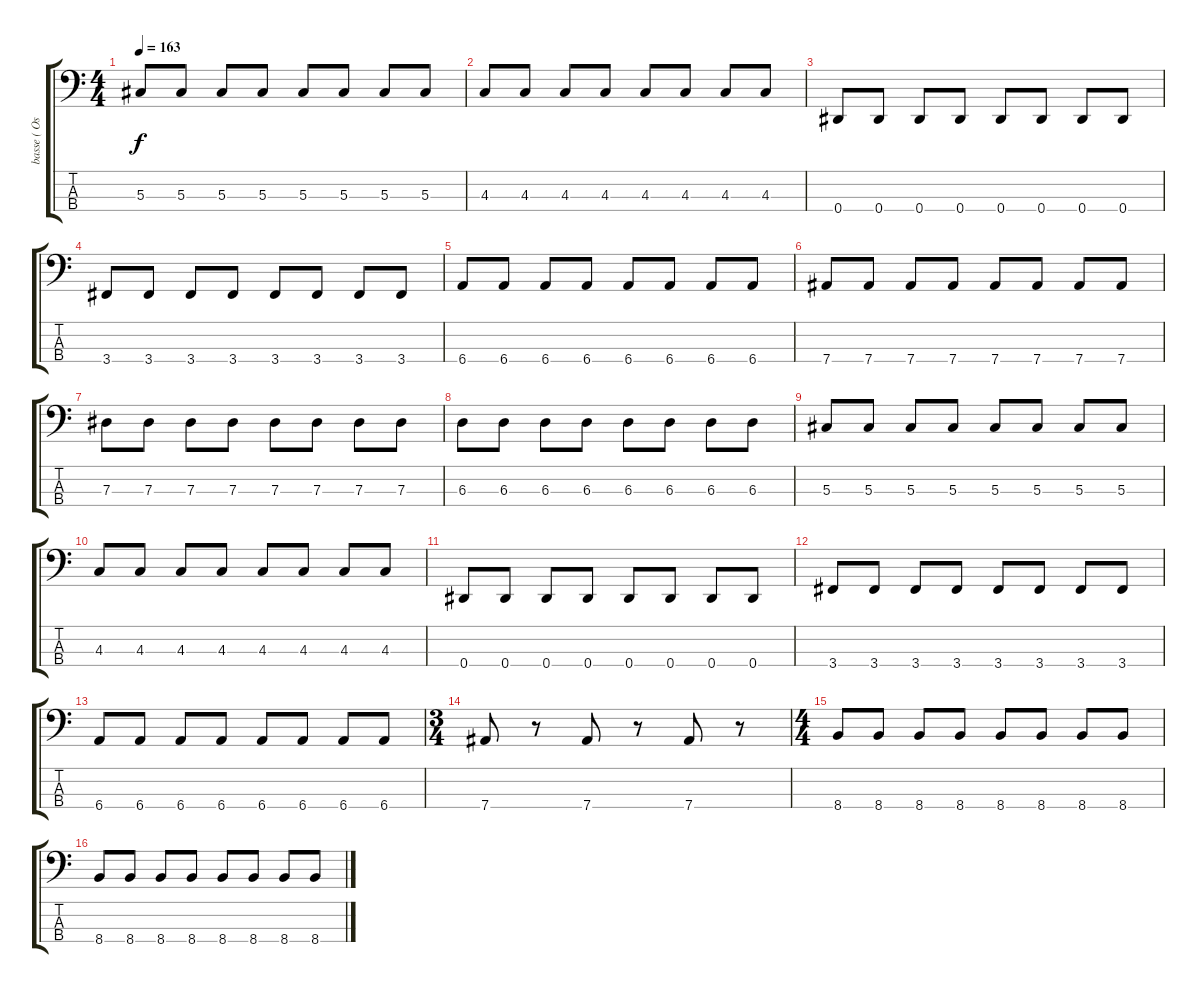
\track ("basse ( Oscar ) " "basse ( Os") {instrument electricbasspick}
\staff {score tabs}
\tuning (Gb2 Db2 Ab1 Eb1) {hide}
\ts (4 4)
\tempo 163
\clef f4
\ks c
5.3.8{dy f} 5.3.8 5.3.8 5.3.8 5.3.8 5.3.8 5.3.8 5.3.8 |
4.3.8 4.3.8 4.3.8 4.3.8 4.3.8 4.3.8 4.3.8 4.3.8 |
0.4.8 0.4.8 0.4.8 0.4.8 0.4.8 0.4.8 0.4.8 0.4.8 |
3.4.8 3.4.8 3.4.8 3.4.8 3.4.8 3.4.8 3.4.8 3.4.8 |
6.4.8 6.4.8 6.4.8 6.4.8 6.4.8 6.4.8 6.4.8 6.4.8 |
7.4.8 7.4.8 7.4.8 7.4.8 7.4.8 7.4.8 7.4.8 7.4.8 |
7.3.8 7.3.8 7.3.8 7.3.8 7.3.8 7.3.8 7.3.8 7.3.8 |
6.3.8 6.3.8 6.3.8 6.3.8 6.3.8 6.3.8 6.3.8 6.3.8 |
5.3.8 5.3.8 5.3.8 5.3.8 5.3.8 5.3.8 5.3.8 5.3.8 |
4.3.8 4.3.8 4.3.8 4.3.8 4.3.8 4.3.8 4.3.8 4.3.8 |
0.4.8 0.4.8 0.4.8 0.4.8 0.4.8 0.4.8 0.4.8 0.4.8 |
3.4.8 3.4.8 3.4.8 3.4.8 3.4.8 3.4.8 3.4.8 3.4.8 |
6.4.8 6.4.8 6.4.8 6.4.8 6.4.8 6.4.8 6.4.8 6.4.8 |
\ts (3 4)
7.4.8 r.8 7.4.8 r.8 7.4.8 r.8 |
\ts (4 4)
8.4.8 8.4.8 8.4.8 8.4.8 8.4.8 8.4.8 8.4.8 8.4.8 |
8.4.8 8.4.8 8.4.8 8.4.8 8.4.8 8.4.8 8.4.8 8.4.8
